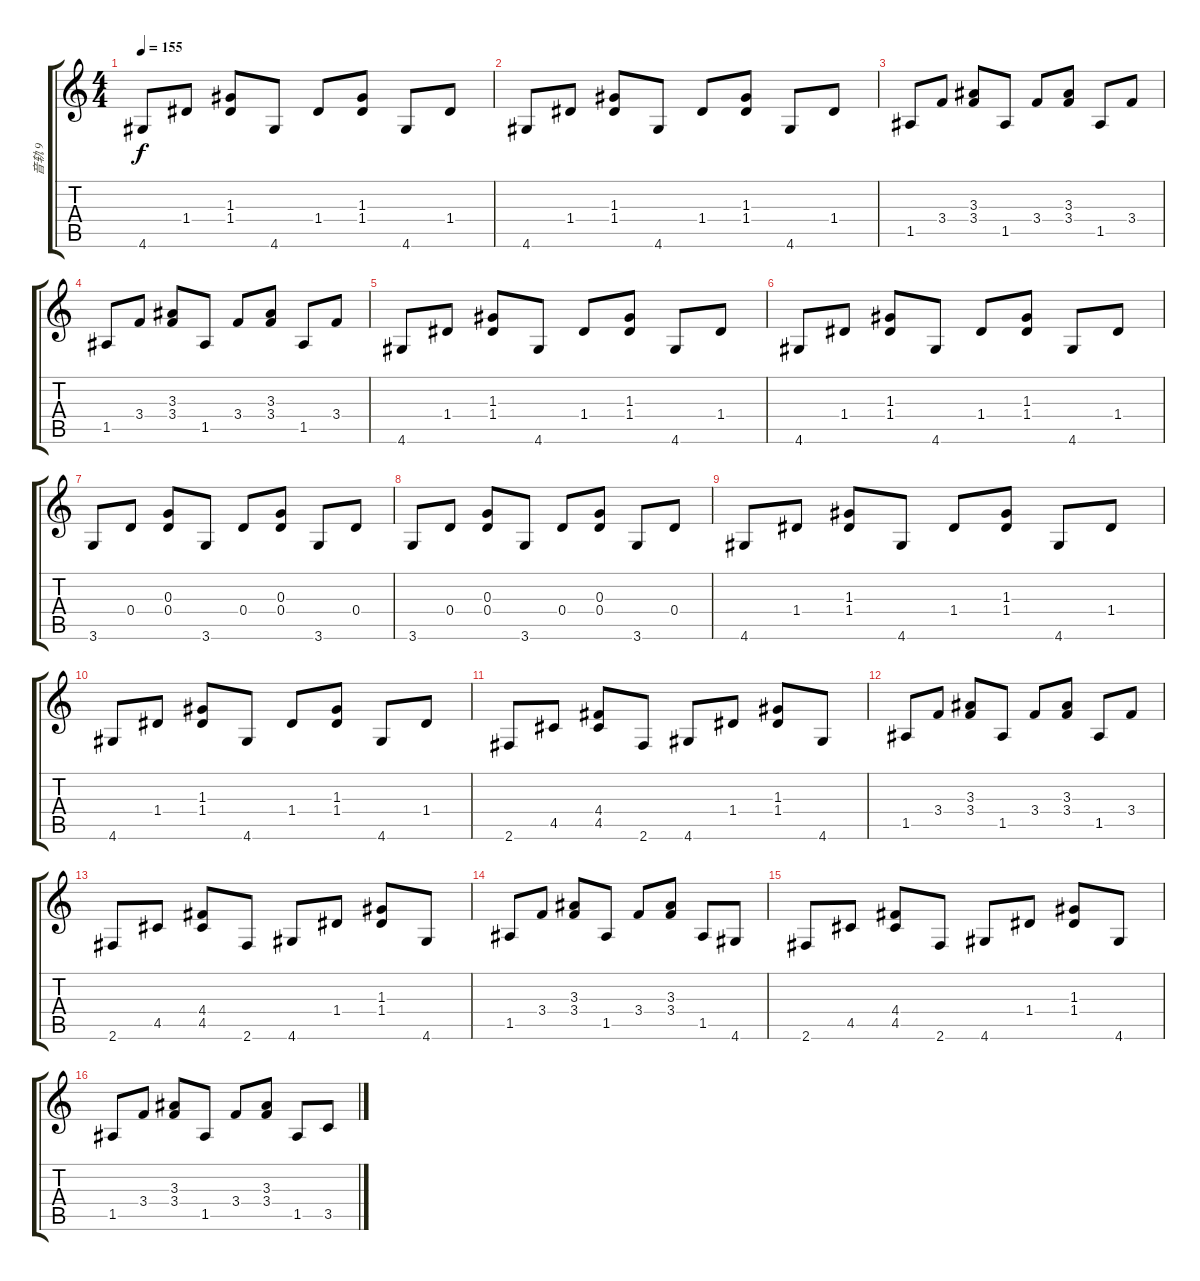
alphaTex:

\track ("音轨 9" "音轨 9") {instrument distortionguitar}
\staff {score tabs}
\tuning (E4 B3 G3 D3 A2 E2) {hide}
\ts (4 4)
\tempo 155
\clef g2
\ks c
4.6.8{dy f} 1.4.8 (1.3 1.4).8 4.6.8 1.4.8 (1.3 1.4).8 4.6.8 1.4.8 |
4.6.8 1.4.8 (1.3 1.4).8 4.6.8 1.4.8 (1.3 1.4).8 4.6.8 1.4.8 |
1.5.8 3.4.8 (3.3 3.4).8 1.5.8 3.4.8 (3.3 3.4).8 1.5.8 3.4.8 |
1.5.8 3.4.8 (3.3 3.4).8 1.5.8 3.4.8 (3.3 3.4).8 1.5.8 3.4.8 |
4.6.8 1.4.8 (1.3 1.4).8 4.6.8 1.4.8 (1.3 1.4).8 4.6.8 1.4.8 |
4.6.8 1.4.8 (1.3 1.4).8 4.6.8 1.4.8 (1.3 1.4).8 4.6.8 1.4.8 |
3.6.8 0.4.8 (0.3 0.4).8 3.6.8 0.4.8 (0.3 0.4).8 3.6.8 0.4.8 |
3.6.8 0.4.8 (0.3 0.4).8 3.6.8 0.4.8 (0.3 0.4).8 3.6.8 0.4.8 |
4.6.8 1.4.8 (1.3 1.4).8 4.6.8 1.4.8 (1.3 1.4).8 4.6.8 1.4.8 |
4.6.8 1.4.8 (1.3 1.4).8 4.6.8 1.4.8 (1.3 1.4).8 4.6.8 1.4.8 |
2.6.8 4.5.8 (4.4 4.5).8 2.6.8 4.6.8 1.4.8 (1.3 1.4).8 4.6.8 |
1.5.8 3.4.8 (3.3 3.4).8 1.5.8 3.4.8 (3.3 3.4).8 1.5.8 3.4.8 |
2.6.8 4.5.8 (4.4 4.5).8 2.6.8 4.6.8 1.4.8 (1.3 1.4).8 4.6.8 |
1.5.8 3.4.8 (3.3 3.4).8 1.5.8 3.4.8 (3.3 3.4).8 1.5.8 4.6.8 |
2.6.8 4.5.8 (4.4 4.5).8 2.6.8 4.6.8 1.4.8 (1.3 1.4).8 4.6.8 |
1.5.8 3.4.8 (3.3 3.4).8 1.5.8 3.4.8 (3.3 3.4).8 1.5.8 3.5.8
